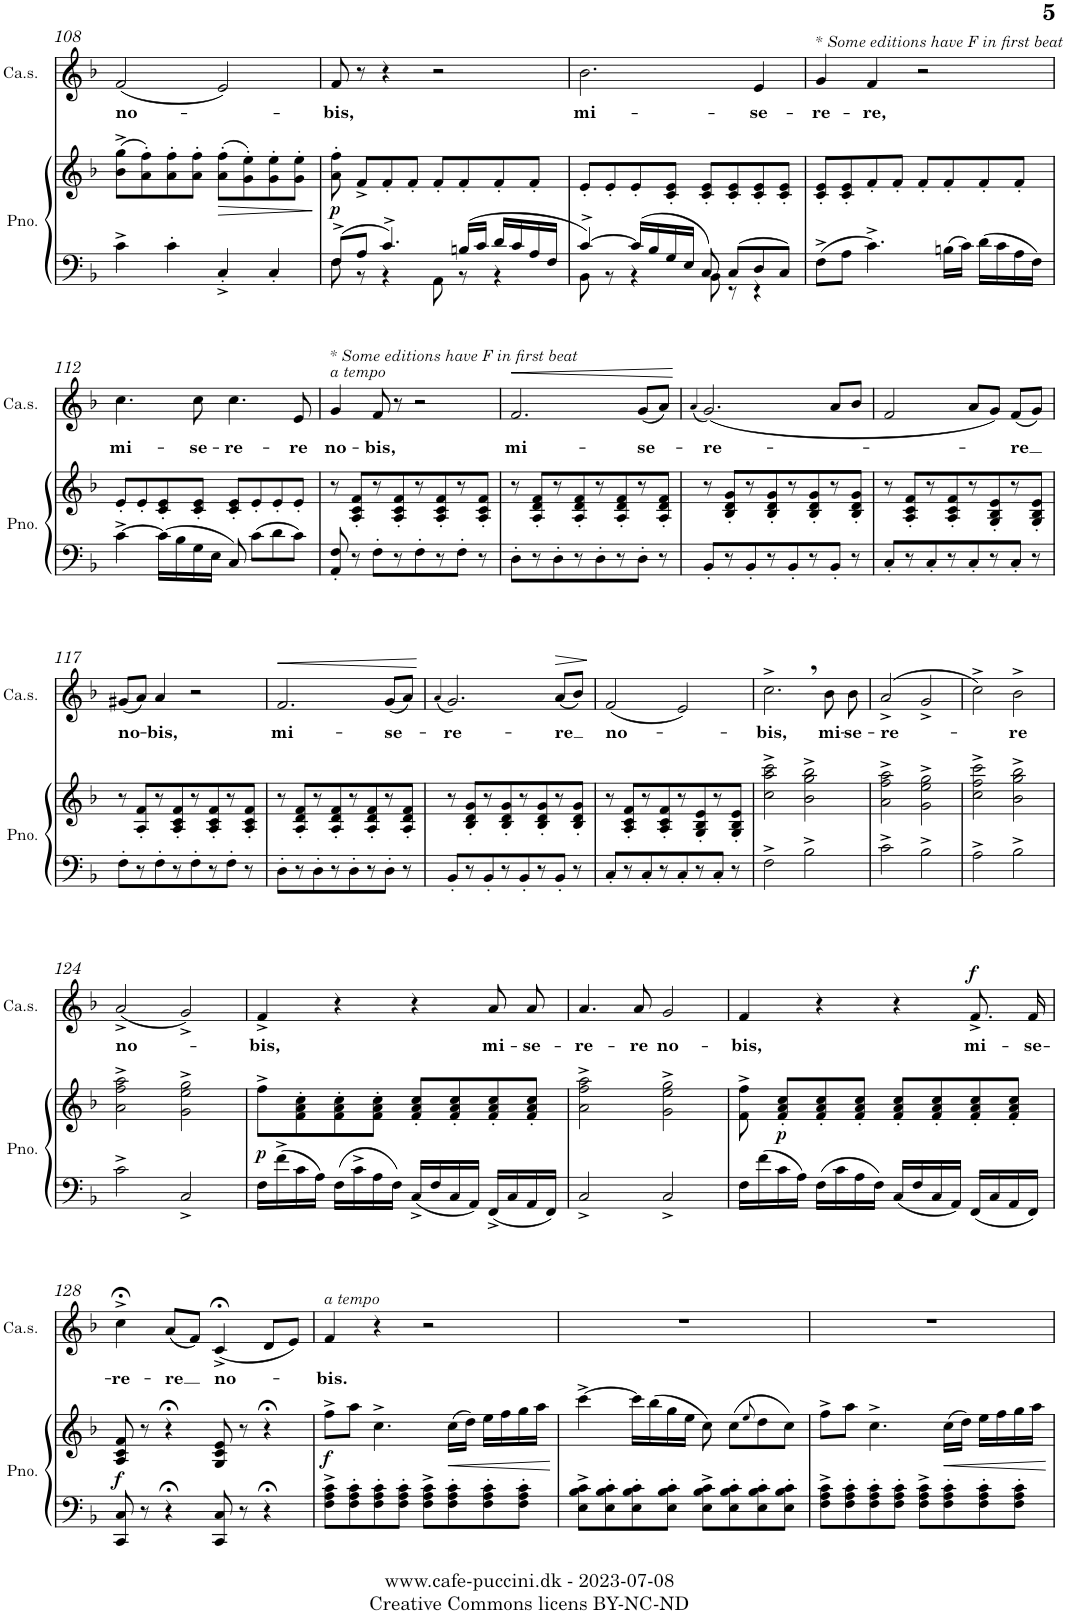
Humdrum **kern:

**kern	**kern	**dynam	**kern	**text	**dynam
*part2	*part2	*part2	*part1	*part1	*part1
*staff3	*staff2	*staff2/3	*staff1	*staff1	*staff1
*I"Piano	*	*	*I"Contralto solo	*	*
*I'Pno.	*	*	*I'Ca.s.	*	*
!!LO:PB:g=z
*clefF4	*clefG2	*	*clefG2	*	*
*k[b-]	*k[b-]	*	*k[b-]	*	*
*M4/4	*M4/4	*	*M4/4	*	*
*met(c)	*met(c)	*	*met(c)	*	*
=108	=108	=108	=108	=108	=108
!	!	!	!	!LO:LY:b	!
4c^\	(8b-\^ 8gg\^L	.	(2f/	no-	.
.	8a\' 8ff\')	.	.	.	.
4c'\	8a\' 8ff\'	.	.	.	.
.	8a\' 8ff\'J	.	.	.	.
!	!	!LO:HP:b	!	!	!
4C'^/	(8a\' 8ff\'L	>	2e/)	.	.
.	8g\' 8ee\')	.	.	.	.
4C'/	8g\' 8ee\'	.	.	.	.
.	8g\' 8ee\'J	.	.	.	.
.	.	]	.	.	.
=109	=109	=109	=109	=109	=109
*^	*	*	*	*	*
!	!	!	!LO:DY:b	!	!LO:LY:b	!
8F^/L	8F\	8a\' 8ff\'	p	8f/	-bis,	.
8A/J	8r	8f^/L	.	8r	.	.
4.c^/	4r	8f'/	.	4r	.	.
.	.	8f'/J	.	.	.	.
.	8AA\	8f'/L	.	2r	.	.
16Bn/LL	8r	8f'/	.	.	.	.
16c/JJ	.	.	.	.	.	.
16d/LL	4r	8f'/	.	.	.	.
16c/	.	.	.	.	.	.
16A/	.	8f'/J	.	.	.	.
16F/JJ	.	.	.	.	.	.
=110	=110	=110	=110	=110	=110	=110
!	!	!	!	!	!LO:LY:b	!
[4c^/	8BB-\	8e'/L	.	2.b-\	mi-	.
.	8r	8e'/	.	.	.	.
16c/LL]	4r	8e'/	.	.	.	.
16B-/	.	.	.	.	.	.
16G/	.	8c/' 8e/'J	.	.	.	.
16E/JJ	.	.	.	.	.	.
8C/	8BB-\	8c/' 8e/'L	.	.	.	.
8C/L	8r	8c/' 8e/'	.	.	.	.
!	!	!	!	!	!LO:LY:b	!
8D/	4r	8c/' 8e/'	.	4e/	-se-	.
8C/J	.	8c/' 8e/'J	.	.	.	.
*v	*v	*	*	*	*	*
=111	=111	=111	=111	=111	=111
!	!	!	!LO:TX:a:i:t=* Some editions have F in first beat	!	!
!	!	!	!	!LO:LY:b	!
8F^\L	8c/' 8e/'L	.	4g/	-re-	.
8A\J	8c/' 8e/'	.	.	.	.
!	!	!	!	!LO:LY:b	!
4.c^\	8f'/	.	4f/	-re,	.
.	8f'/J	.	.	.	.
.	8f'/L	.	2r	.	.
16Bn\LL	8f'/	.	.	.	.
16c\JJ	.	.	.	.	.
16d\LL	8f'/	.	.	.	.
16c\	.	.	.	.	.
16A\	8f'/J	.	.	.	.
16F\JJ	.	.	.	.	.
!!LO:LB:g=z
=112	=112	=112	=112	=112	=112
!	!	!	!	!LO:LY:b	!
[4c^\	8e'/L	.	4.cc\	mi-	.
.	8e'/	.	.	.	.
16c\LL]	8c/' 8e/'	.	.	.	.
16B-\	.	.	.	.	.
!	!	!	!	!LO:LY:b	!
16G\	8c/' 8e/'J	.	8cc\	-se-	.
16E\JJ	.	.	.	.	.
!	!	!	!	!LO:LY:b	!
8C/	8c/' 8e/'L	.	4.cc\	-re-	.
8c\L	8e'/	.	.	.	.
8d\	8e'/	.	.	.	.
!	!	!	!	!LO:LY:b	!
8c\J	8e'/J	.	8e/	-re	.
=113	=113	=113	=113	=113	=113
!	!	!	!LO:TX:a:i:t=a tempo	!	!
!	!	!	!LO:TX:a:i:t=* Some editions have F in first beat	!	!
!	!	!	!	!LO:LY:b	!
8AA/' 8F/'	8r	.	4g/	no-	.
8r	8A/' 8c/' 8f/'L	.	.	.	.
!	!	!	!	!LO:LY:b	!
8F'\L	8r	.	8f/	-bis,	.
8r	8A/' 8c/' 8f/'	.	8r	.	.
8F'\	8r	.	2r	.	.
8r	8A/' 8c/' 8f/'	.	.	.	.
8F'\J	8r	.	.	.	.
8r	8A/' 8c/' 8f/'J	.	.	.	.
=114	=114	=114	=114	=114	=114
!	!	!	!	!LO:LY:b	!LO:HP:b
8D'\L	8r	.	2.f/	mi-	<
8r	8A/' 8d/' 8f/'L	.	.	.	.
8D'\	8r	.	.	.	.
8r	8A/' 8d/' 8f/'	.	.	.	.
8D'\	8r	.	.	.	.
8r	8A/' 8d/' 8f/'	.	.	.	.
!	!	!	!	!LO:LY:b	!
8D'\J	8r	.	(8g/L	-se-	.
8r	8A/' 8d/' 8f/'J	.	8a/J)	.	.
.	.	.	.	.	[
=115	=115	=115	=115	=115	=115
.	.	.	(4qa/	.	.
!	!	!	!	!LO:LY:b	!
8BB-'/L	8r	.	(2.g/)	-re-	.
8r	8B-/' 8d/' 8g/'L	.	.	.	.
8BB-'/	8r	.	.	.	.
8r	8B-/' 8d/' 8g/'	.	.	.	.
8BB-'/	8r	.	.	.	.
8r	8B-/' 8d/' 8g/'	.	.	.	.
8BB-'/J	8r	.	8a/L	.	.
8r	8B-/' 8d/' 8g/'J	.	8b-/J	.	.
=116	=116	=116	=116	=116	=116
8C'/L	8r	.	2f/	.	.
8r	8A/' 8c/' 8f/'L	.	.	.	.
8C'/	8r	.	.	.	.
8r	8A/' 8c/' 8f/'	.	.	.	.
8C'/	8r	.	8a/L	.	.
8r	8G/' 8B-/' 8e/'	.	8g/J)	.	.
!	!	!	!	!LO:LY:b	!
8C'/J	8r	.	(8f/L	-re	.
8r	8G/' 8B-/' 8e/'J	.	8g/J)	.	.
!!LO:LB:g=z
=117	=117	=117	=117	=117	=117
!	!	!	!	!LO:LY:b	!
8F'\L	8r	.	(8g#X/L	no-	.
8r	8A/' 8f/'L	.	8a/J)	.	.
!	!	!	!	!LO:LY:b	!
8F'\	8r	.	4a/	-bis,	.
8r	8A/' 8c/' 8f/'	.	.	.	.
8F'\	8r	.	2r	.	.
8r	8A/' 8c/' 8f/'	.	.	.	.
8F'\J	8r	.	.	.	.
8r	8A/' 8c/' 8f/'J	.	.	.	.
=118	=118	=118	=118	=118	=118
!	!	!	!	!LO:LY:b	!LO:HP:b
8D'\L	8r	.	2.f/	mi-	<
8r	8A/' 8d/' 8f/'L	.	.	.	.
8D'\	8r	.	.	.	.
8r	8A/' 8d/' 8f/'	.	.	.	.
8D'\	8r	.	.	.	.
8r	8A/' 8d/' 8f/'	.	.	.	.
!	!	!	!	!LO:LY:b	!
8D'\J	8r	.	(8g/L	-se-	.
8r	8A/' 8d/' 8f/'J	.	8a/J)	.	.
.	.	.	.	.	[
=119	=119	=119	=119	=119	=119
.	.	.	(4qa/	.	.
!	!	!	!	!LO:LY:b	!
8BB-'/L	8r	.	2.g/)	-re-	.
8r	8B-/' 8d/' 8g/'L	.	.	.	.
8BB-'/	8r	.	.	.	.
8r	8B-/' 8d/' 8g/'	.	.	.	.
8BB-'/	8r	.	.	.	.
8r	8B-/' 8d/' 8g/'	.	.	.	.
!	!	!	!	!LO:LY:b	!LO:HP:b
8BB-'/J	8r	.	(8a/L	-re	>
8r	8B-/' 8d/' 8g/'J	.	8b-/J)	.	.
.	.	.	.	.	]
=120	=120	=120	=120	=120	=120
!	!	!	!	!LO:LY:b	!
8C'/L	8r	.	(2f/	no-	.
8r	8A/' 8c/' 8f/'L	.	.	.	.
8C'/	8r	.	.	.	.
8r	8A/' 8c/' 8f/'	.	.	.	.
8C'/	8r	.	2e/)	.	.
8r	8G/' 8B-/' 8e/'	.	.	.	.
8C'/J	8r	.	.	.	.
8r	8G/' 8B-/' 8e/'J	.	.	.	.
=121	=121	=121	=121	=121	=121
!	!	!	!	!LO:LY:b	!
2F^\	2cc\^ 2aa\^ 2ccc\^	.	2.cc^,\	-bis,	.
2B-^\	2b-\^ 2gg\^ 2bb-\^	.	.	.	.
!	!	!	!	!LO:LY:b	!
.	.	.	8b-\	mi-	.
!	!	!	!	!LO:LY:b	!
.	.	.	8b-\	-se-	.
=122	=122	=122	=122	=122	=122
!	!	!	!	!LO:LY:b	!
2c^\	2a\^ 2ff\^ 2aa\^	.	(>2a^/	-re-	.
2B-^\	2g\^ 2ee\^ 2gg\^	.	2g^/	.	.
=123	=123	=123	=123	=123	=123
2A^\	2cc\^ 2ff\^ 2ccc\^	.	2cc^\)	.	.
!	!	!	!	!LO:LY:b	!
2B-^\	2b-\^ 2gg\^ 2bb-\^	.	2b-^\	-re	.
!!LO:LB:g=z
=124	=124	=124	=124	=124	=124
!	!	!	!	!LO:LY:b	!
2c^\	2a\^ 2ff\^ 2aa\^	.	(2a^/	no-	.
2C^/	2g\^ 2ee\^ 2gg\^	.	2g^/)	.	.
=125	=125	=125	=125	=125	=125
!	!	!LO:DY:b	!	!LO:LY:b	!
16F\LL	8ff^\L	p	4f^/	-bis,	.
16f^\	.	.	.	.	.
16c\	8f\' 8a\' 8cc\'	.	.	.	.
16A\JJ	.	.	.	.	.
16F\LL	8f\' 8a\' 8cc\'	.	4r	.	.
16c^\	.	.	.	.	.
16A\	8f\' 8a\' 8cc\'J	.	.	.	.
16F\JJ	.	.	.	.	.
16C^/LL	8f/' 8a/' 8cc/'L	.	4r	.	.
16F/	.	.	.	.	.
16C/	8f/' 8a/' 8cc/'	.	.	.	.
16AA/JJ	.	.	.	.	.
!	!	!	!	!LO:LY:b	!
16FF^/LL	8f/' 8a/' 8cc/'	.	8a/	mi-	.
16C/	.	.	.	.	.
!	!	!	!	!LO:LY:b	!
16AA/	8f/' 8a/' 8cc/'J	.	8a/	-se-	.
16FF/JJ	.	.	.	.	.
=126	=126	=126	=126	=126	=126
!	!	!	!	!LO:LY:b	!
2C^/	2a\^ 2ff\^ 2aa\^	.	4.a/	-re-	.
!	!	!	!	!LO:LY:b	!
.	.	.	8a/	-re	.
!	!	!	!	!LO:LY:b	!
2C^/	2g\^ 2ee\^ 2gg\^	.	2g/	no-	.
=127	=127	=127	=127	=127	=127
!	!	!	!	!LO:LY:b	!
16F\LL	8f\^ 8ff\^	.	4f/	-bis,	.
16f\	.	.	.	.	.
!	!	!LO:DY:b	!	!	!
16c\	8f/' 8a/' 8cc/'L	p	.	.	.
16A\JJ	.	.	.	.	.
16F\LL	8f/' 8a/' 8cc/'	.	4r	.	.
16c\	.	.	.	.	.
16A\	8f/' 8a/' 8cc/'J	.	.	.	.
16F\JJ	.	.	.	.	.
16C/LL	8f/' 8a/' 8cc/'L	.	4r	.	.
16F/	.	.	.	.	.
16C/	8f/' 8a/' 8cc/'	.	.	.	.
16AA/JJ	.	.	.	.	.
!	!	!	!	!LO:LY:b	!LO:DY:a
16FF/LL	8f/' 8a/' 8cc/'	.	8.f^/	mi-	f
16C/	.	.	.	.	.
16AA/	8f/' 8a/' 8cc/'J	.	.	.	.
!	!	!	!	!LO:LY:b	!
16FF/JJ	.	.	16f/	-se-	.
!!LO:LB:g=z
=128	=128	=128	=128	=128	=128
!	!	!LO:DY:b	!	!LO:LY:b	!
8CC/ 8C/	8A/ 8c/ 8f/	f	4cc;<^\	-re-	.
8r	8r	.	.	.	.
!	!	!	!	!LO:LY:b	!
4r;<	4r;<	.	(8a/L	-re	.
.	.	.	8f/J)	.	.
!	!	!	!	!LO:LY:b	!
8CC/ 8C/	8G/ 8c/ 8e/	.	(4c;<^/	no-	.
8r	8r	.	.	.	.
4r;<	4r;<	.	8d/L	.	.
.	.	.	8e/J)	.	.
=129	=129	=129	=129	=129	=129
!	!	!	!LO:TX:a:i:t=a tempo	!	!
!	!	!LO:DY:b	!	!LO:LY:b	!
8F\^ 8A\^ 8c\^L	8ff^\L	f	4f/	-bis.	.
8F\' 8A\' 8c\'	8aa\J	.	.	.	.
8F\' 8A\' 8c\'	4.cc^\	.	4r	.	.
8F\' 8A\' 8c\'J	.	.	.	.	.
8F\^ 8A\^ 8c\^L	.	.	2r	.	.
!	!	!LO:HP:b	!	!	!
8F\' 8A\' 8c\'	(16cc\LL	<	.	.	.
.	16dd\JJ)	.	.	.	.
8F\' 8A\' 8c\'	16ee\LL	.	.	.	.
.	16ff\	.	.	.	.
8F\' 8A\' 8c\'J	16gg\	.	.	.	.
.	16aa\JJ	.	.	.	.
.	.	[	.	.	.
=130	=130	=130	=130	=130	=130
8E\^ 8B-\^ 8c\^L	[4ccc^\	.	1r	.	.
8E\' 8B-\' 8c\'	.	.	.	.	.
8E\' 8B-\' 8c\'	16ccc\LL]	.	.	.	.
.	(16bb-\	.	.	.	.
8E\' 8B-\' 8c\'J	16gg\	.	.	.	.
.	16ee\JJ	.	.	.	.
8E\^ 8B-\^ 8c\^L	8cc\)	.	.	.	.
8E\' 8B-\' 8c\'	(8cc\L	.	.	.	.
.	8qee/	.	.	.	.
8E\' 8B-\' 8c\'	8dd\	.	.	.	.
8E\' 8B-\' 8c\'J	8cc\J)	.	.	.	.
=131	=131	=131	=131	=131	=131
8F\^ 8A\^ 8c\^L	8ff^\L	.	1r	.	.
8F\' 8A\' 8c\'	8aa\J	.	.	.	.
8F\' 8A\' 8c\'	4.cc^\	.	.	.	.
8F\' 8A\' 8c\'J	.	.	.	.	.
8F\^ 8A\^ 8c\^L	.	.	.	.	.
!	!	!LO:HP:b	!	!	!
8F\' 8A\' 8c\'	(16cc\LL	<	.	.	.
.	16dd\JJ)	.	.	.	.
8F\' 8A\' 8c\'	16ee\LL	.	.	.	.
.	16ff\	.	.	.	.
8F\' 8A\' 8c\'J	16gg\	.	.	.	.
.	16aa\JJ	.	.	.	.
.	.	[	.	.	.
=	=	=	=	=	=
*-	*-	*-	*-	*-	*-
